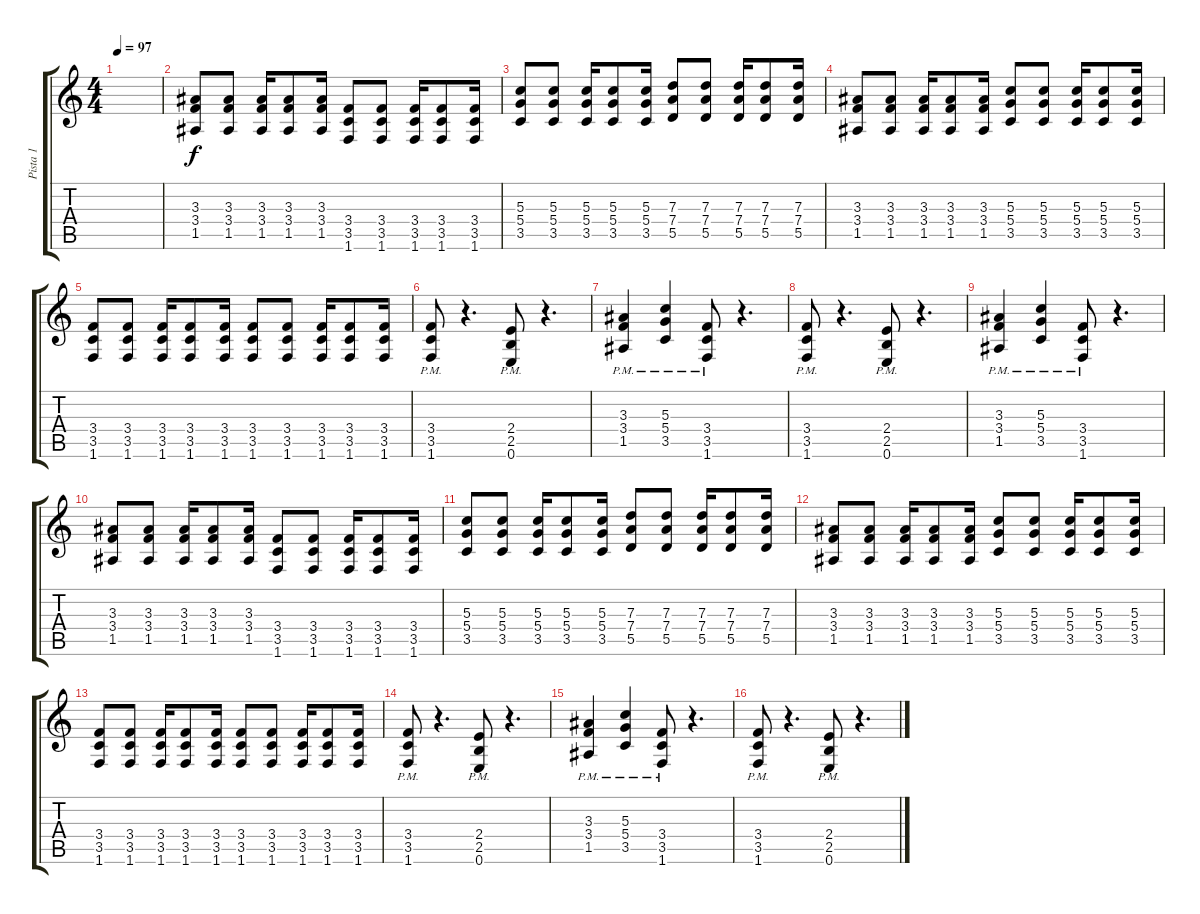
\track ("Pista 1" "Pista 1") {instrument distortionguitar}
\staff {score tabs}
\tuning (E4 B3 G3 D3 A2 E2) {hide}
\ts (4 4)
\tempo 97
\clef g2
\ks c
|
(3.3 3.4 1.5).8 (3.3 3.4 1.5).8 (3.3 3.4 1.5).16 (3.3 3.4 1.5).8 (3.3 3.4 1.5).16 (3.4 3.5 1.6).8 (3.4 3.5 1.6).8 (3.4 3.5 1.6).16 (3.4 3.5 1.6).8 (3.4 3.5 1.6).16 |
(5.3 5.4 3.5).8 (5.3 5.4 3.5).8 (5.3 5.4 3.5).16 (5.3 5.4 3.5).8 (5.3 5.4 3.5).16 (7.3 7.4 5.5).8 (7.3 7.4 5.5).8 (7.3 7.4 5.5).16 (7.3 7.4 5.5).8 (7.3 7.4 5.5).16 |
(3.3 3.4 1.5).8 (3.3 3.4 1.5).8 (3.3 3.4 1.5).16 (3.3 3.4 1.5).8 (3.3 3.4 1.5).16 (5.3 5.4 3.5).8 (5.3 5.4 3.5).8 (5.3 5.4 3.5).16 (5.3 5.4 3.5).8 (5.3 5.4 3.5).16 |
(3.4 3.5 1.6).8 (3.4 3.5 1.6).8 (3.4 3.5 1.6).16 (3.4 3.5 1.6).8 (3.4 3.5 1.6).16 (3.4 3.5 1.6).8 (3.4 3.5 1.6).8 (3.4 3.5 1.6).16 (3.4 3.5 1.6).8 (3.4 3.5 1.6).16 |
(3.4{pm} 3.5 1.6).8 r.4{d} (2.4{pm} 2.5 0.6).8 r.4{d} |
(3.3 3.4{pm} 1.5).4 (5.3 5.4{pm} 3.5).4 (3.4{pm} 3.5 1.6).8 r.4{d} |
(3.4{pm} 3.5 1.6).8 r.4{d} (2.4{pm} 2.5 0.6).8 r.4{d} |
(3.3 3.4{pm} 1.5).4 (5.3 5.4{pm} 3.5).4 (3.4{pm} 3.5 1.6).8 r.4{d} |
(3.3 3.4 1.5).8 (3.3 3.4 1.5).8 (3.3 3.4 1.5).16 (3.3 3.4 1.5).8 (3.3 3.4 1.5).16 (3.4 3.5 1.6).8 (3.4 3.5 1.6).8 (3.4 3.5 1.6).16 (3.4 3.5 1.6).8 (3.4 3.5 1.6).16 |
(5.3 5.4 3.5).8 (5.3 5.4 3.5).8 (5.3 5.4 3.5).16 (5.3 5.4 3.5).8 (5.3 5.4 3.5).16 (7.3 7.4 5.5).8 (7.3 7.4 5.5).8 (7.3 7.4 5.5).16 (7.3 7.4 5.5).8 (7.3 7.4 5.5).16 |
(3.3 3.4 1.5).8 (3.3 3.4 1.5).8 (3.3 3.4 1.5).16 (3.3 3.4 1.5).8 (3.3 3.4 1.5).16 (5.3 5.4 3.5).8 (5.3 5.4 3.5).8 (5.3 5.4 3.5).16 (5.3 5.4 3.5).8 (5.3 5.4 3.5).16 |
(3.4 3.5 1.6).8 (3.4 3.5 1.6).8 (3.4 3.5 1.6).16 (3.4 3.5 1.6).8 (3.4 3.5 1.6).16 (3.4 3.5 1.6).8 (3.4 3.5 1.6).8 (3.4 3.5 1.6).16 (3.4 3.5 1.6).8 (3.4 3.5 1.6).16 |
(3.4{pm} 3.5 1.6).8 r.4{d} (2.4{pm} 2.5 0.6).8 r.4{d} |
(3.3 3.4{pm} 1.5).4 (5.3 5.4{pm} 3.5).4 (3.4{pm} 3.5 1.6).8 r.4{d} |
(3.4{pm} 3.5 1.6).8 r.4{d} (2.4{pm} 2.5 0.6).8 r.4{d}
